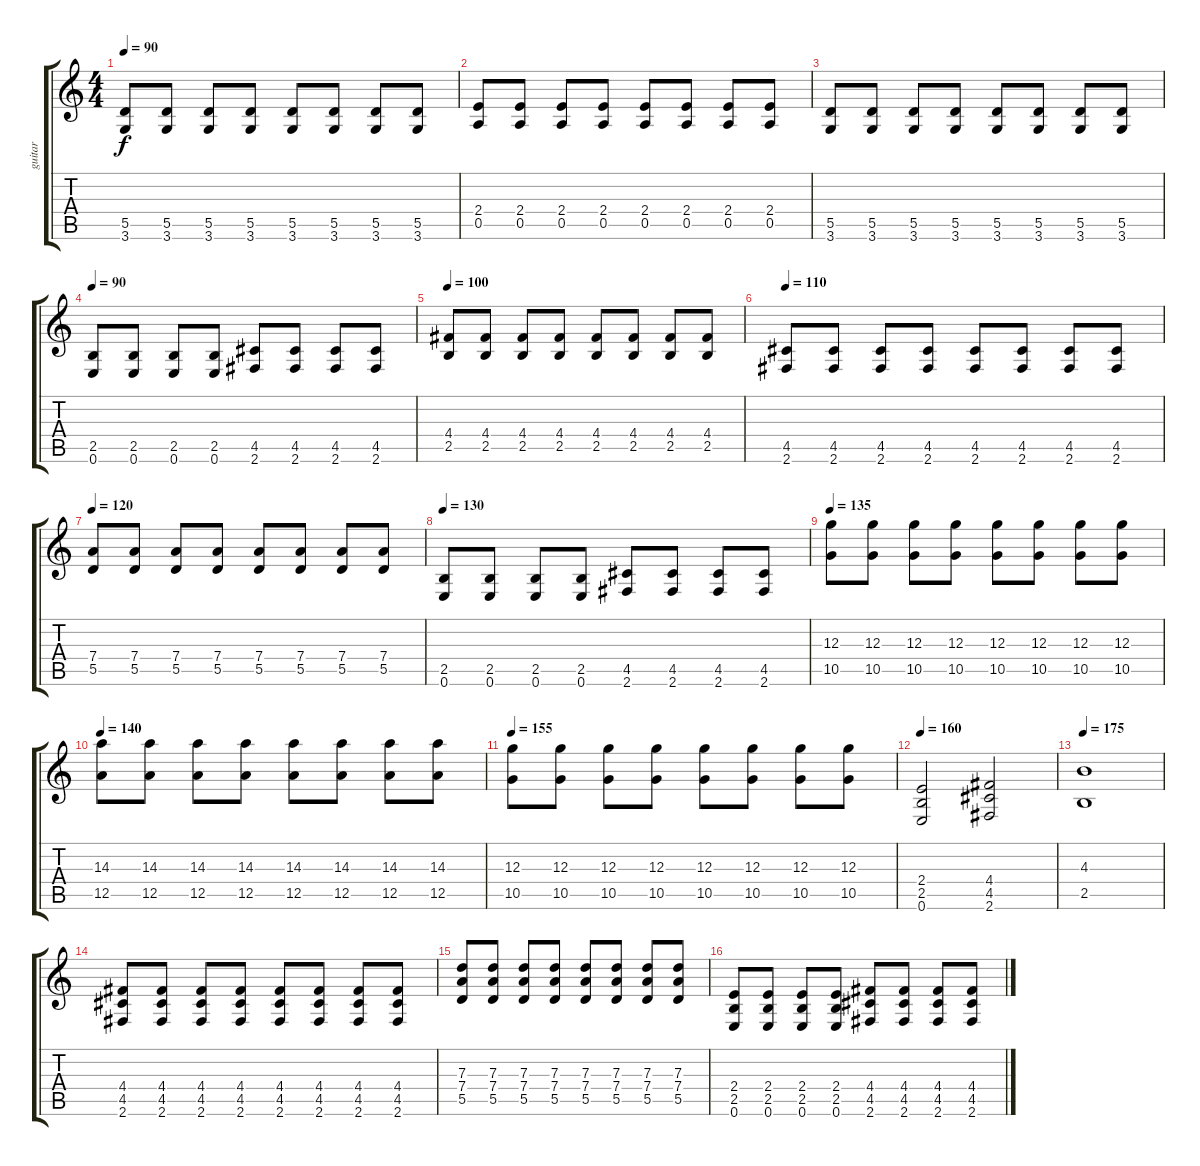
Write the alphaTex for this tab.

\track ("guitar" "guitar") {instrument overdrivenguitar}
\staff {score tabs}
\tuning (E4 B3 G3 D3 A2 E2) {hide}
\ts (4 4)
\tempo 90
\clef g2
\ks c
(5.5 3.6).8{dy f} (5.5 3.6).8 (5.5 3.6).8 (5.5 3.6).8 (5.5 3.6).8 (5.5 3.6).8 (5.5 3.6).8 (5.5 3.6).8 |
(2.4 0.5).8 (2.4 0.5).8 (2.4 0.5).8 (2.4 0.5).8 (2.4 0.5).8 (2.4 0.5).8 (2.4 0.5).8 (2.4 0.5).8 |
(5.5 3.6).8 (5.5 3.6).8 (5.5 3.6).8 (5.5 3.6).8 (5.5 3.6).8 (5.5 3.6).8 (5.5 3.6).8 (5.5 3.6).8 |
\tempo 90
(2.5 0.6).8 (2.5 0.6).8 (2.5 0.6).8 (2.5 0.6).8 (4.5 2.6).8 (4.5 2.6).8 (4.5 2.6).8 (4.5 2.6).8 |
\tempo 100
(4.4 2.5).8 (4.4 2.5).8 (4.4 2.5).8 (4.4 2.5).8 (4.4 2.5).8 (4.4 2.5).8 (4.4 2.5).8 (4.4 2.5).8 |
\tempo 110
(4.5 2.6).8 (4.5 2.6).8 (4.5 2.6).8 (4.5 2.6).8 (4.5 2.6).8 (4.5 2.6).8 (4.5 2.6).8 (4.5 2.6).8 |
\tempo 120
(7.4 5.5).8 (7.4 5.5).8 (7.4 5.5).8 (7.4 5.5).8 (7.4 5.5).8 (7.4 5.5).8 (7.4 5.5).8 (7.4 5.5).8 |
\tempo 130
(2.5 0.6).8 (2.5 0.6).8 (2.5 0.6).8 (2.5 0.6).8 (4.5 2.6).8 (4.5 2.6).8 (4.5 2.6).8 (4.5 2.6).8 |
\tempo 135
(12.3 10.5).8 (12.3 10.5).8 (12.3 10.5).8 (12.3 10.5).8 (12.3 10.5).8 (12.3 10.5).8 (12.3 10.5).8 (12.3 10.5).8 |
\tempo 140
(14.3 12.5).8 (14.3 12.5).8 (14.3 12.5).8 (14.3 12.5).8 (14.3 12.5).8 (14.3 12.5).8 (14.3 12.5).8 (14.3 12.5).8 |
\tempo 155
(12.3 10.5).8 (12.3 10.5).8 (12.3 10.5).8 (12.3 10.5).8 (12.3 10.5).8 (12.3 10.5).8 (12.3 10.5).8 (12.3 10.5).8 |
\tempo 160
(2.4 2.5 0.6).2 (4.4 4.5 2.6).2 |
\tempo 175
(4.3 2.5).1 |
(4.4 4.5 2.6).8 (4.4 4.5 2.6).8 (4.4 4.5 2.6).8 (4.4 4.5 2.6).8 (4.4 4.5 2.6).8 (4.4 4.5 2.6).8 (4.4 4.5 2.6).8 (4.4 4.5 2.6).8 |
(7.3 7.4 5.5).8 (7.3 7.4 5.5).8 (7.3 7.4 5.5).8 (7.3 7.4 5.5).8 (7.3 7.4 5.5).8 (7.3 7.4 5.5).8 (7.3 7.4 5.5).8 (7.3 7.4 5.5).8 |
(2.4 2.5 0.6).8 (2.4 2.5 0.6).8 (2.4 2.5 0.6).8 (2.4 2.5 0.6).8 (4.4 4.5 2.6).8 (4.4 4.5 2.6).8 (4.4 4.5 2.6).8 (4.4 4.5 2.6).8
